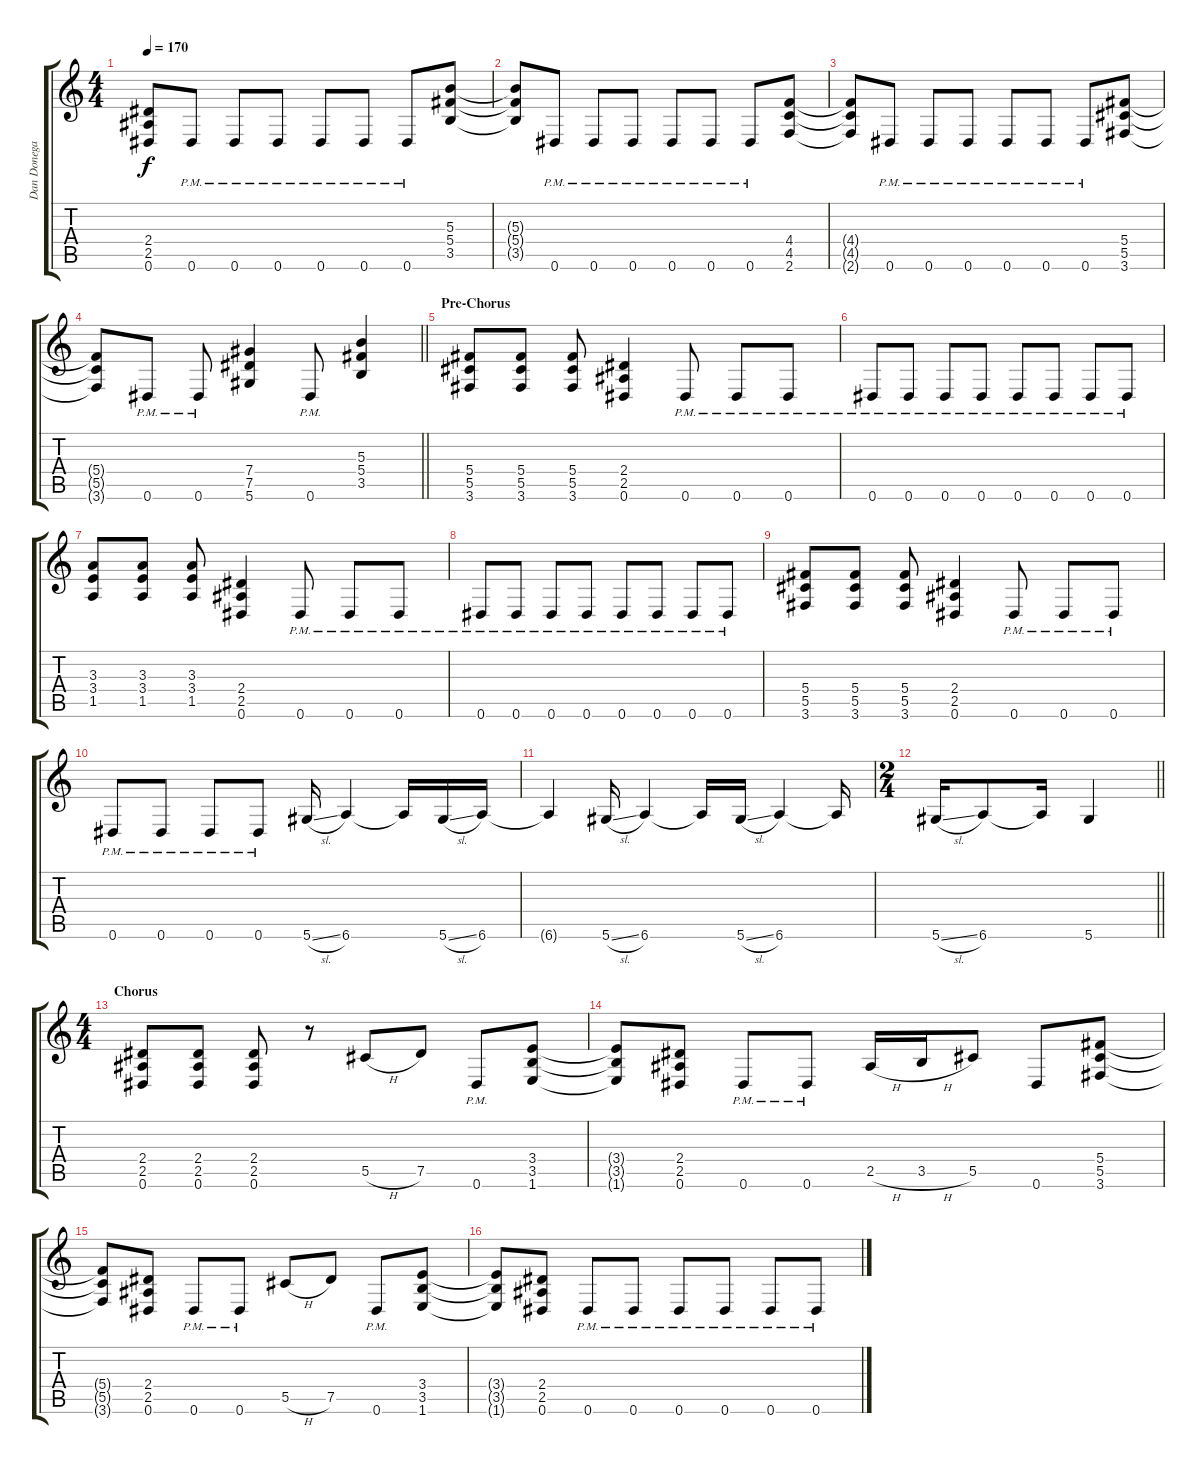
\track ("Dan Donegan" "Dan Donega") {instrument overdrivenguitar}
\staff {score tabs}
\tuning (Eb4 Bb3 Gb3 Db3 Ab2 Eb2) {hide}
\ts (4 4)
\tempo 170
\clef g2
\ks c
(2.4{t} 2.5{t} 0.6{t}).8{dy f} 0.6{pm}.8 0.6{pm}.8 0.6{pm}.8 0.6{pm}.8 0.6{pm}.8 0.6{pm}.8 (5.3 5.4 3.5).8 |
(5.3{t} 5.4{t} 3.5{t}).8 0.6{pm}.8 0.6{pm}.8 0.6{pm}.8 0.6{pm}.8 0.6{pm}.8 0.6{pm}.8 (4.4 4.5 2.6).8 |
(4.4{t} 4.5{t} 2.6{t}).8 0.6{pm}.8 0.6{pm}.8 0.6{pm}.8 0.6{pm}.8 0.6{pm}.8 0.6{pm}.8 (5.4 5.5 3.6).8 |
\barLineRight lightlight
(5.4{t} 5.5{t} 3.6{t}).8 0.6{pm}.8 0.6{pm}.8 (7.4 7.5 5.6).4 0.6{pm}.8 (5.3 5.4 3.5).4 |
\section ("" "Pre-Chorus")
(5.4 5.5 3.6).8 (5.4 5.5 3.6).8 (5.4 5.5 3.6).8 (2.4 2.5 0.6).4 0.6{pm}.8 0.6{pm}.8 0.6{pm}.8 |
0.6{pm}.8 0.6{pm}.8 0.6{pm}.8 0.6{pm}.8 0.6{pm}.8 0.6{pm}.8 0.6{pm}.8 0.6{pm}.8 |
(3.3 3.4 1.5).8 (3.3 3.4 1.5).8 (3.3 3.4 1.5).8 (2.4 2.5 0.6).4 0.6{pm}.8 0.6{pm}.8 0.6{pm}.8 |
0.6{pm}.8 0.6{pm}.8 0.6{pm}.8 0.6{pm}.8 0.6{pm}.8 0.6{pm}.8 0.6{pm}.8 0.6{pm}.8 |
(5.4 5.5 3.6).8 (5.4 5.5 3.6).8 (5.4 5.5 3.6).8 (2.4 2.5 0.6).4 0.6{pm}.8 0.6{pm}.8 0.6{pm}.8 |
0.6{pm}.8 0.6{pm}.8 0.6{pm}.8 0.6{pm}.8 5.6{sl}.16 6.6.4 6.6{t}.16 5.6{sl}.16 6.6.16 |
6.6{t}.4 5.6{sl}.16 6.6.4 6.6{t}.16 5.6{sl}.16 6.6.4 6.6{t}.16 |
\ts (2 4)
\barLineRight lightlight
5.6{sl}.16 6.6.8 6.6{t}.16 5.6.4 |
\ts (4 4)
\section ("" "Chorus")
(2.4 2.5 0.6).8 (2.4 2.5 0.6).8 (2.4 2.5 0.6).8 r.8 5.5{h}.8 7.5.8 0.6{pm}.8 (3.4 3.5 1.6).8 |
(3.4{t} 3.5{t} 1.6{t}).8 (2.4 2.5 0.6).8 0.6{pm}.8 0.6{pm}.8 2.5{h}.16 3.5{h}.16 5.5.8 0.6.8 (5.4 5.5 3.6).8 |
(5.4{t} 5.5{t} 3.6{t}).8 (2.4 2.5 0.6).8 0.6{pm}.8 0.6{pm}.8 5.5{h}.8 7.5.8 0.6{pm}.8 (3.4 3.5 1.6).8 |
(3.4{t} 3.5{t} 1.6{t}).8 (2.4 2.5 0.6).8 0.6{pm}.8 0.6{pm}.8 0.6{pm}.8 0.6{pm}.8 0.6{pm}.8 0.6{pm}.8
